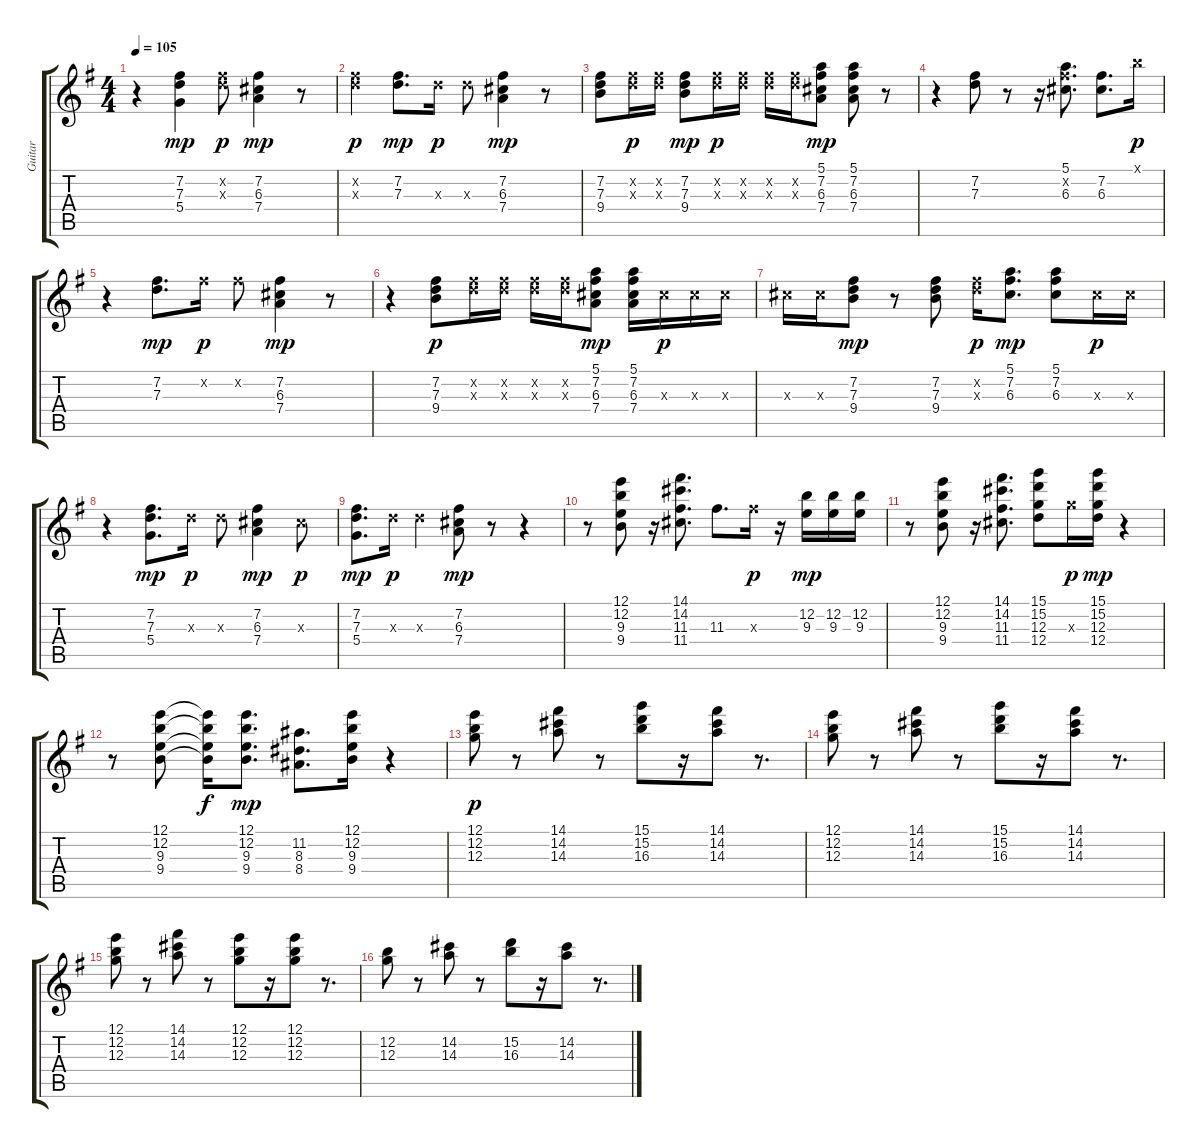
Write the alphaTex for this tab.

\track ("Guitar" "Guitar") {instrument electricguitarjazz}
\staff {score tabs}
\tuning (E4 B3 G3 D3 A2 E2) {hide}
\ts (4 4)
\tempo 105
\clef g2
\ks eminor
r.4{dy p} (7.2 7.3 5.4).4{dy mp} (7.2{x} 7.3{x}).8{dy p} (7.2 6.3 7.4).4{dy mp} r.8 |
(7.2{x} 7.3{x}).4{dy p} (7.2 7.3).8{d dy mp} 7.3{x}.16{dy p} 7.3{x}.8 (7.2 6.3 7.4).4{dy mp} r.8 |
(7.2 7.3 9.4).8 (7.2{x} 7.3{x}).16{dy p} (7.2{x} 7.3{x}).16 (7.2 7.3 9.4).8{dy mp} (7.2{x} 7.3{x}).16{dy p} (7.2{x} 7.3{x}).16 (7.2{x} 7.3{x}).16 (7.2{x} 7.3{x}).16 (5.1 7.2 6.3 7.4).8{dy mp} (5.1 7.2 6.3 7.4).8 r.8 |
r.4 (7.2 7.3).8 r.8 r.16 (5.1 7.2{x} 6.3).8{d} (7.2 6.3).8{d} 7.1{x}.16{dy p} |
r.4 (7.2 7.3).8{d dy mp} 7.2{x}.16{dy p} 7.2{x}.8 (7.2 6.3 7.4).4{dy mp} r.8 |
r.4 (7.2 7.3 9.4).8{dy p} (7.2{x} 7.3{x}).16 (7.2{x} 7.3{x}).16 (7.2{x} 7.3{x}).16 (7.2{x} 7.3{x}).16 (5.1 7.2 6.3 7.4).8{dy mp} (5.1 7.2 6.3 7.4).16 6.3{x}.16{dy p} 6.3{x}.16 6.3{x}.16 |
6.3{x}.16 6.3{x}.16 (7.2 7.3 9.4).8{dy mp} r.8 (7.2 7.3 9.4).8 (7.2{x} 7.3{x}).16{dy p} (5.1 7.2 6.3).8{d dy mp} (5.1 7.2 6.3).8 6.3{x}.16{dy p} 6.3{x}.16 |
r.4 (7.2 7.3 5.4).8{d dy mp} 7.3{x}.16{dy p} 7.3{x}.8 (7.2 6.3 7.4).4{dy mp} 6.3{x}.8{dy p} |
(7.2 7.3 5.4).8{d dy mp} 7.3{x}.16{dy p} 7.3{x}.4 (7.2 6.3 7.4).8{dy mp} r.8 r.4 |
r.8 (12.1 12.2 9.3 9.4).8 r.16 (14.1 14.2 11.3 11.4).8{d} 11.3.8{d} 11.3{x}.16{dy p} r.16 (12.2 9.3).16{dy mp} (12.2 9.3).16 (12.2 9.3).16 |
r.8 (12.1 12.2 9.3 9.4).8 r.16 (14.1 14.2 11.3 11.4).8{d} (15.1 15.2 12.3 12.4).8 12.3{x}.16{dy p} (15.1 15.2 12.3 12.4).16{dy mp} r.4 |
r.8 (12.1 12.2 9.3 9.4).8 (12.1{t} 12.2{t} 9.3{t} 9.4{t}).16{dy f} (12.1 12.2 9.3 9.4).8{d dy mp} (11.2 8.3 8.4).8{d} (12.1 12.2 9.3 9.4).16 r.4 |
(12.1 12.2 12.3).8{dy p} r.8 (14.1 14.2 14.3).8 r.8 (15.1 15.2 16.3).8 r.16 (14.1 14.2 14.3).8 r.8{d} |
(12.1 12.2 12.3).8 r.8 (14.1 14.2 14.3).8 r.8 (15.1 15.2 16.3).8 r.16 (14.1 14.2 14.3).8 r.8{d} |
(12.1 12.2 12.3).8 r.8 (14.1 14.2 14.3).8 r.8 (12.1 12.2 12.3).8 r.16 (12.1 12.2 12.3).8 r.8{d} |
(12.2 12.3).8 r.8 (14.2 14.3).8 r.8 (15.2 16.3).8 r.16 (14.2 14.3).8 r.8{d}
